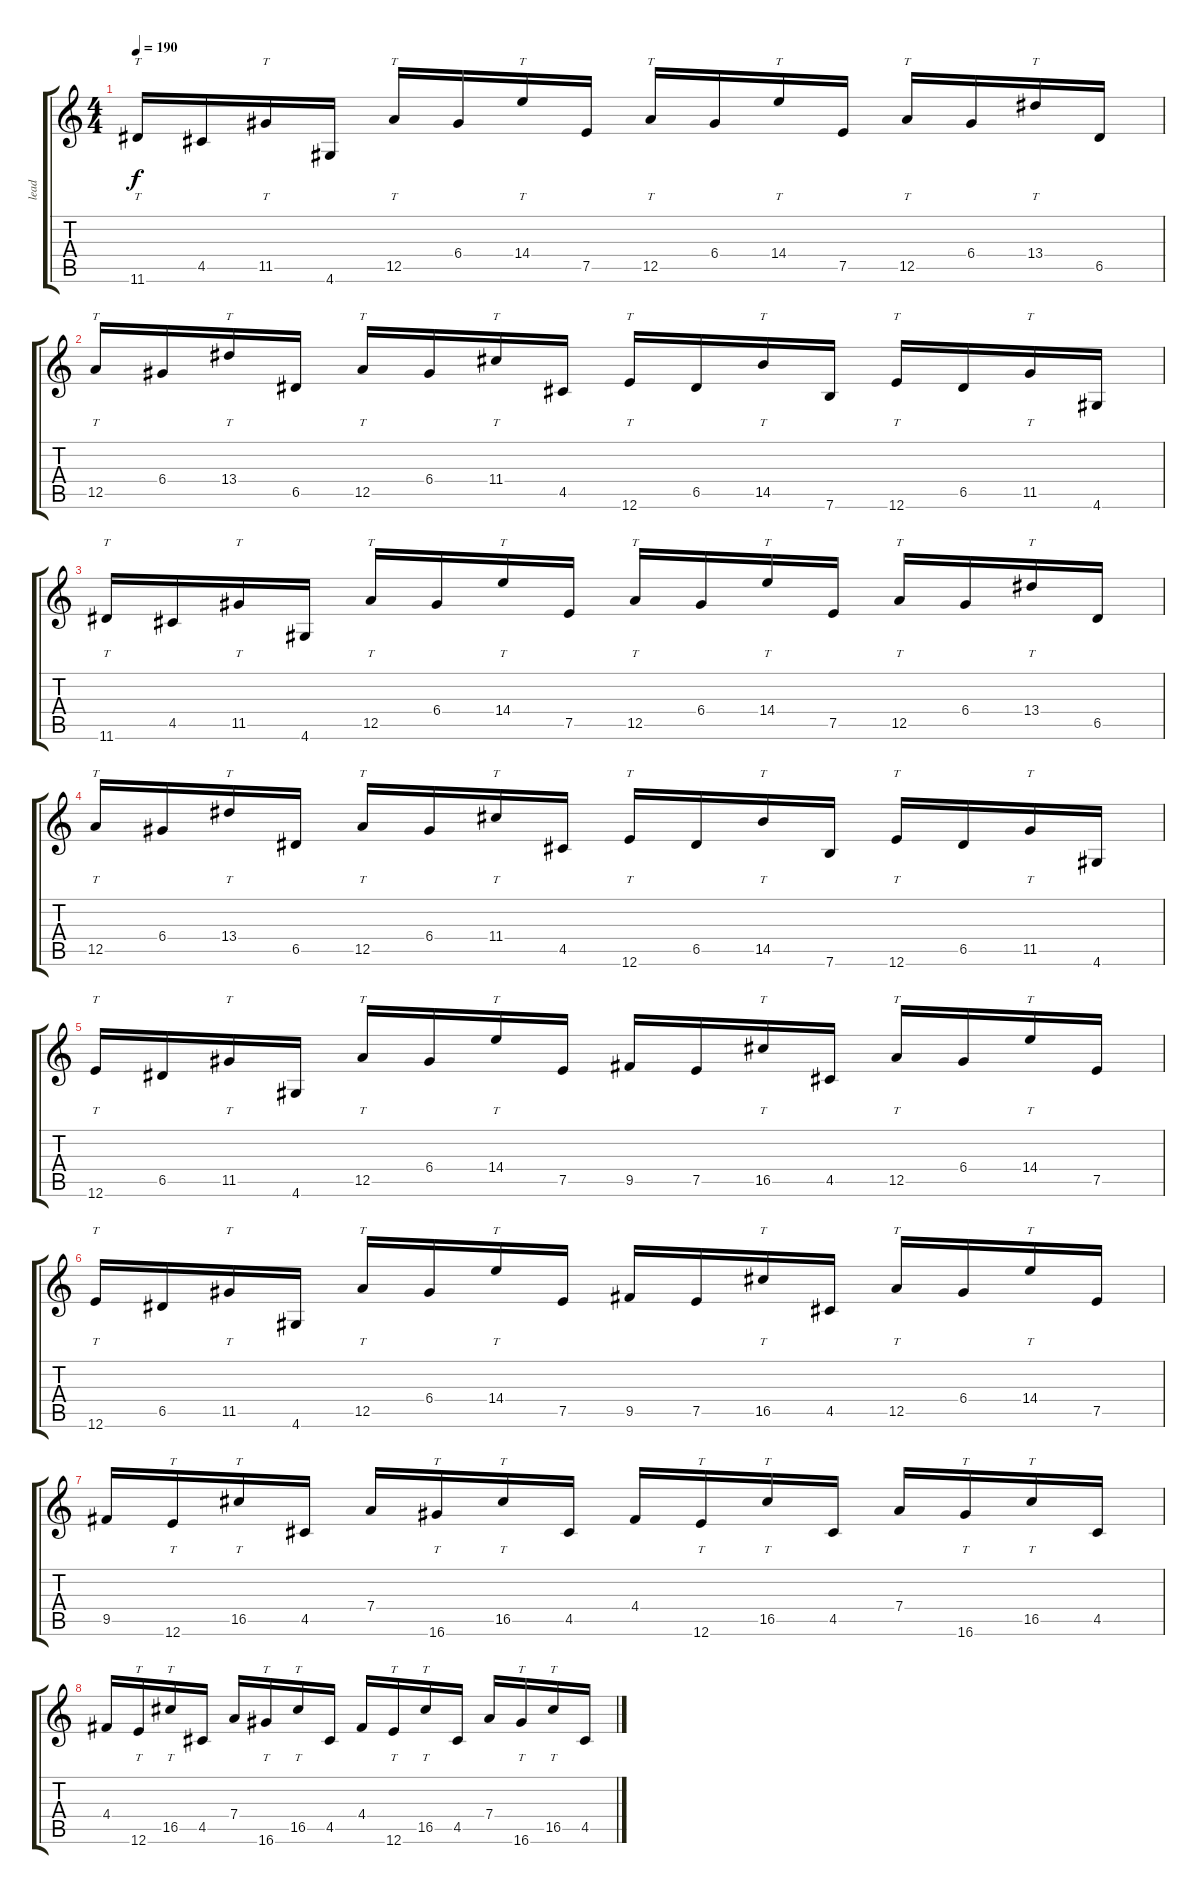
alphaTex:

\track ("lead" "lead") {instrument distortionguitar}
\staff {score tabs}
\tuning (E4 B3 G3 D3 A2 E2) {hide}
\ts (4 4)
\tempo 190
\clef g2
\ks c
11.6.16{tt dy f volume 12} 4.5.16 11.5.16{tt} 4.6.16 12.5.16{tt} 6.4.16 14.4.16{tt} 7.5.16 12.5.16{tt} 6.4.16 14.4.16{tt} 7.5.16 12.5.16{tt} 6.4.16 13.4.16{tt} 6.5.16 |
12.5.16{tt} 6.4.16 13.4.16{tt} 6.5.16 12.5.16{tt} 6.4.16 11.4.16{tt} 4.5.16 12.6.16{tt} 6.5.16 14.5.16{tt} 7.6.16 12.6.16{tt} 6.5.16 11.5.16{tt} 4.6.16 |
11.6.16{tt volume 11} 4.5.16 11.5.16{tt} 4.6.16 12.5.16{tt} 6.4.16 14.4.16{tt} 7.5.16 12.5.16{tt} 6.4.16 14.4.16{tt} 7.5.16 12.5.16{tt} 6.4.16 13.4.16{tt} 6.5.16 |
12.5.16{tt} 6.4.16 13.4.16{tt} 6.5.16 12.5.16{tt} 6.4.16 11.4.16{tt} 4.5.16 12.6.16{tt} 6.5.16 14.5.16{tt} 7.6.16 12.6.16{tt} 6.5.16 11.5.16{tt} 4.6.16 |
12.6.16{tt volume 10} 6.5.16 11.5.16{tt} 4.6.16 12.5.16{tt} 6.4.16 14.4.16{tt} 7.5.16 9.5.16 7.5.16 16.5.16{tt} 4.5.16 12.5.16{tt} 6.4.16 14.4.16{tt} 7.5.16 |
12.6.16{tt volume 10} 6.5.16 11.5.16{tt} 4.6.16 12.5.16{tt} 6.4.16 14.4.16{tt} 7.5.16 9.5.16 7.5.16 16.5.16{tt} 4.5.16 12.5.16{tt} 6.4.16 14.4.16{tt} 7.5.16 |
9.5.16{volume 9} 12.6.16{tt} 16.5.16{tt} 4.5.16 7.4.16 16.6.16{tt} 16.5.16{tt} 4.5.16 4.4.16 12.6.16{tt} 16.5.16{tt} 4.5.16 7.4.16 16.6.16{tt} 16.5.16{tt} 4.5.16 |
4.4.16 12.6.16{tt} 16.5.16{tt} 4.5.16 7.4.16 16.6.16{tt} 16.5.16{tt} 4.5.16 4.4.16 12.6.16{tt} 16.5.16{tt} 4.5.16 7.4.16 16.6.16{tt} 16.5.16{tt} 4.5.16
